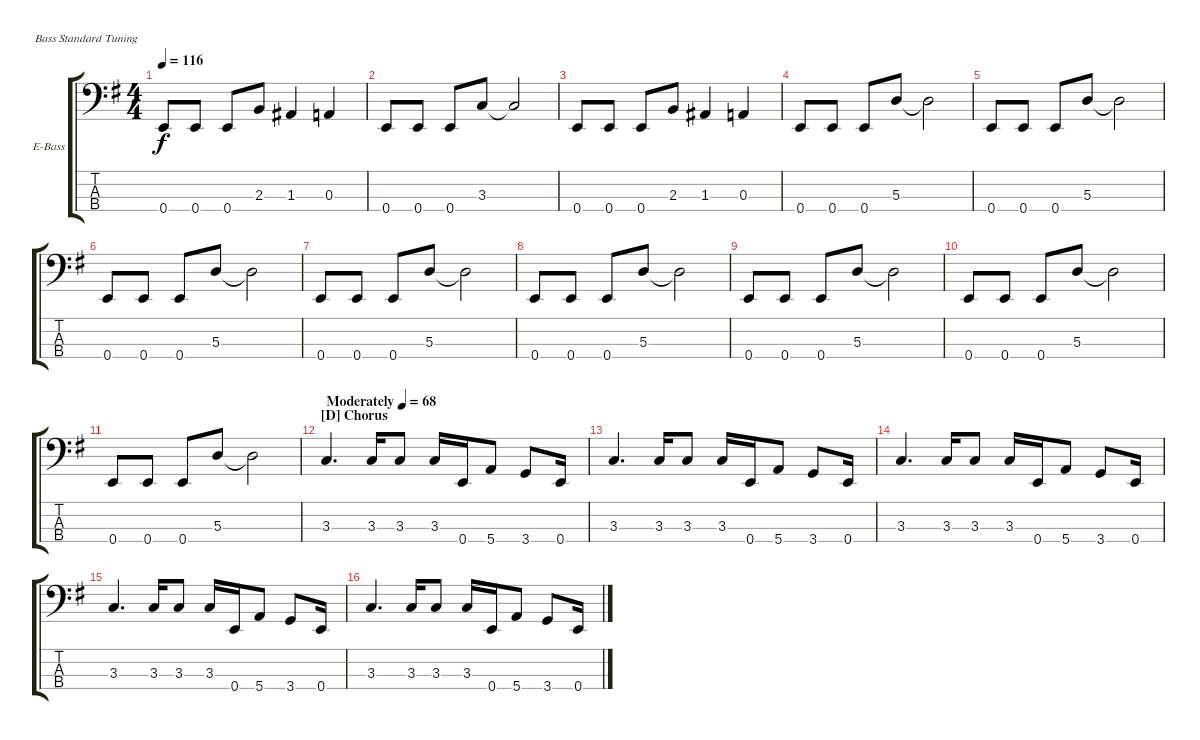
\defaultSystemsLayout 4
\bracketExtendMode groupsimilarinstruments
\firstSystemTrackNameOrientation horizontal
\otherSystemsTrackNameOrientation horizontal
\track ("Electric Bass" "E-Bass") {instrument electricbassfinger}
\staff {score tabs}
\tuning (G2 D2 A1 E1)
\ts (4 4)
\tempo 116
\clef f4
\scale
1.03909
\ks g
0.4.8{dy f} 0.4.8 0.4.8 2.3.8 1.3.4 0.3.4 |
0.4.8 0.4.8 0.4.8 3.3.8 3.3{t}.2 |
0.4.8 0.4.8 0.4.8 2.3.8 1.3.4 0.3.4 |
\scale
0.960908 0.4.8 0.4.8 0.4.8 5.3.8 5.3{t}.2 |
\scale
1.03909 0.4.8 0.4.8 0.4.8 5.3.8 5.3{t}.2 |
\scale
0.960908 0.4.8 0.4.8 0.4.8 5.3.8 5.3{t}.2 |
\scale
1.03909 0.4.8 0.4.8 0.4.8 5.3.8 5.3{t}.2 |
\scale
0.960908 0.4.8 0.4.8 0.4.8 5.3.8 5.3{t}.2 |
\scale
1.03909 0.4.8 0.4.8 0.4.8 5.3.8 5.3{t}.2 |
\scale
0.960908 0.4.8 0.4.8 0.4.8 5.3.8 5.3{t}.2 |
\scale
1.03909 0.4.8 0.4.8 0.4.8 5.3.8 5.3{t}.2 |
\section ("D" "Chorus")
\tempo (68 "Moderately")
\scale
0.960908 3.3.4{d} 3.3.16 3.3.8 3.3.16 0.4.16 5.4.8 3.4.8 0.4.16 |
\scale
1.03909 3.3.4{d} 3.3.16 3.3.8 3.3.16 0.4.16 5.4.8 3.4.8 0.4.16 |
\scale
0.960908 3.3.4{d} 3.3.16 3.3.8 3.3.16 0.4.16 5.4.8 3.4.8 0.4.16 |
\scale
1.03909 3.3.4{d} 3.3.16 3.3.8 3.3.16 0.4.16 5.4.8 3.4.8 0.4.16 |
\scale
0.960908 3.3.4{d} 3.3.16 3.3.8 3.3.16 0.4.16 5.4.8 3.4.8 0.4.16
